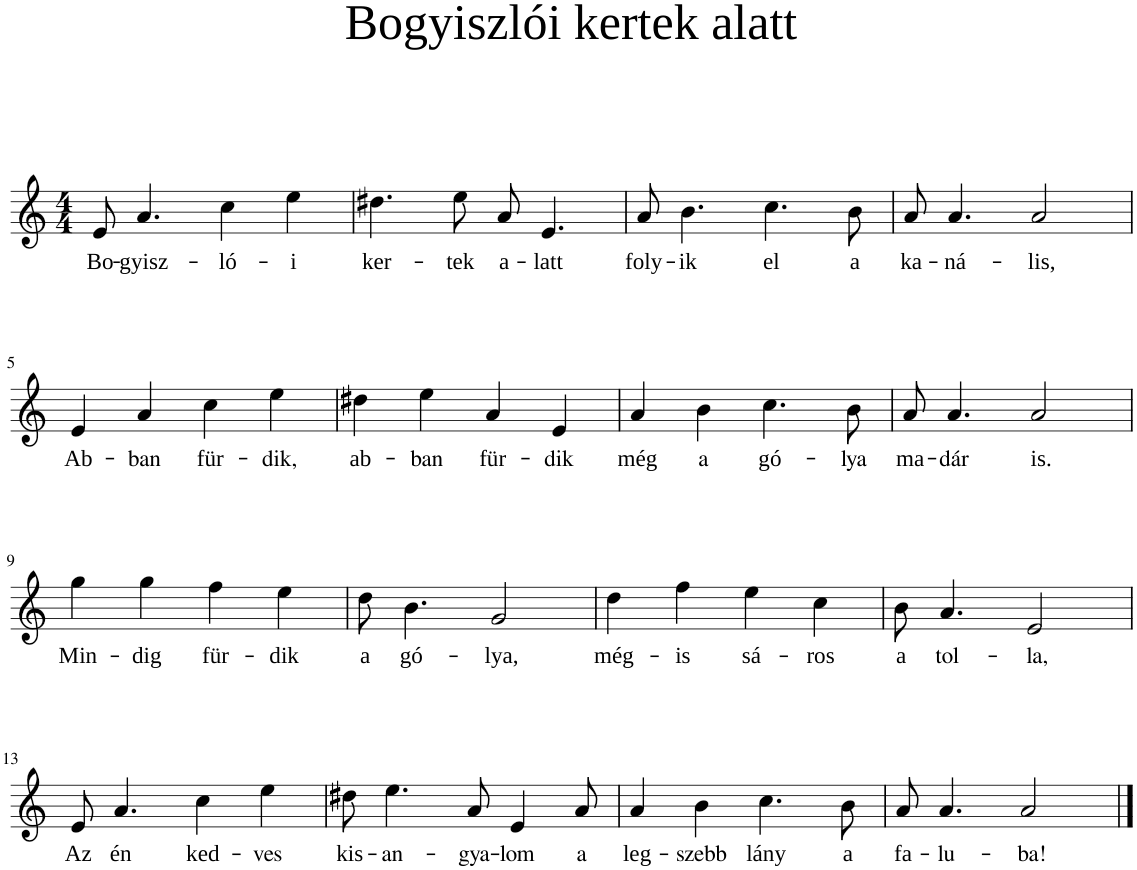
**kern	**text
*part1	*part1
*staff1	*staff1
*I"Piano	*
*I'Pno	*
*clefG2	*
*k[]	*
*M4/4	*
=1	=1
!	!LO:LY:b
8e/	Bo-
!	!LO:LY:b
4.a/	-gyisz-
!	!LO:LY:b
4cc\	-ló-
!	!LO:LY:b
4ee\	-i
=2	=2
!	!LO:LY:b
4.dd#X\	ker-
!	!LO:LY:b
8ee\	-tek
!	!LO:LY:b
8a/	a-
!	!LO:LY:b
4.e/	-latt
=3	=3
!	!LO:LY:b
8a/	foly-
!	!LO:LY:b
4.b\	-ik
!	!LO:LY:b
4.cc\	el
!	!LO:LY:b
8b\	a
=4	=4
!	!LO:LY:b
8a/	ka-
!	!LO:LY:b
4.a/	-ná-
!	!LO:LY:b
2a/	-lis,
!!LO:LB:g=z
=5	=5
!	!LO:LY:b
4e/	Ab-
!	!LO:LY:b
4a/	-ban
!	!LO:LY:b
4cc\	für-
!	!LO:LY:b
4ee\	-dik,
=6	=6
!	!LO:LY:b
4dd#X\	ab-
!	!LO:LY:b
4ee\	-ban
!	!LO:LY:b
4a/	für-
!	!LO:LY:b
4e/	-dik
=7	=7
!	!LO:LY:b
4a/	még
!	!LO:LY:b
4b\	a
!	!LO:LY:b
4.cc\	gó-
!	!LO:LY:b
8b\	-lya
=8	=8
!	!LO:LY:b
8a/	ma-
!	!LO:LY:b
4.a/	-dár
!	!LO:LY:b
2a/	is.
!!LO:LB:g=z
=9	=9
!	!LO:LY:b
4gg\	Min-
!	!LO:LY:b
4gg\	-dig
!	!LO:LY:b
4ff\	für-
!	!LO:LY:b
4ee\	-dik
=10	=10
!	!LO:LY:b
8dd\	a
!	!LO:LY:b
4.b\	gó-
!	!LO:LY:b
2g/	-lya,
=11	=11
!	!LO:LY:b
4dd\	még-
!	!LO:LY:b
4ff\	-is
!	!LO:LY:b
4ee\	sá-
!	!LO:LY:b
4cc\	-ros
=12	=12
!	!LO:LY:b
8b\	a
!	!LO:LY:b
4.a/	tol-
!	!LO:LY:b
2e/	-la,
!!LO:LB:g=z
=13	=13
!	!LO:LY:b
8e/	Az
!	!LO:LY:b
4.a/	én
!	!LO:LY:b
4cc\	ked-
!	!LO:LY:b
4ee\	-ves
=14	=14
!	!LO:LY:b
8dd#X\	kis-
!	!LO:LY:b
4.ee\	-an-
!	!LO:LY:b
8a/	-gya-
!	!LO:LY:b
4e/	-lom
!	!LO:LY:b
8a/	a
=15	=15
!	!LO:LY:b
4a/	leg-
!	!LO:LY:b
4b\	-szebb
!	!LO:LY:b
4.cc\	lány
!	!LO:LY:b
8b\	a
=16	=16
!	!LO:LY:b
8a/	fa-
!	!LO:LY:b
4.a/	-lu-
!	!LO:LY:b
2a/	-ba!
==	==
*-	*-
